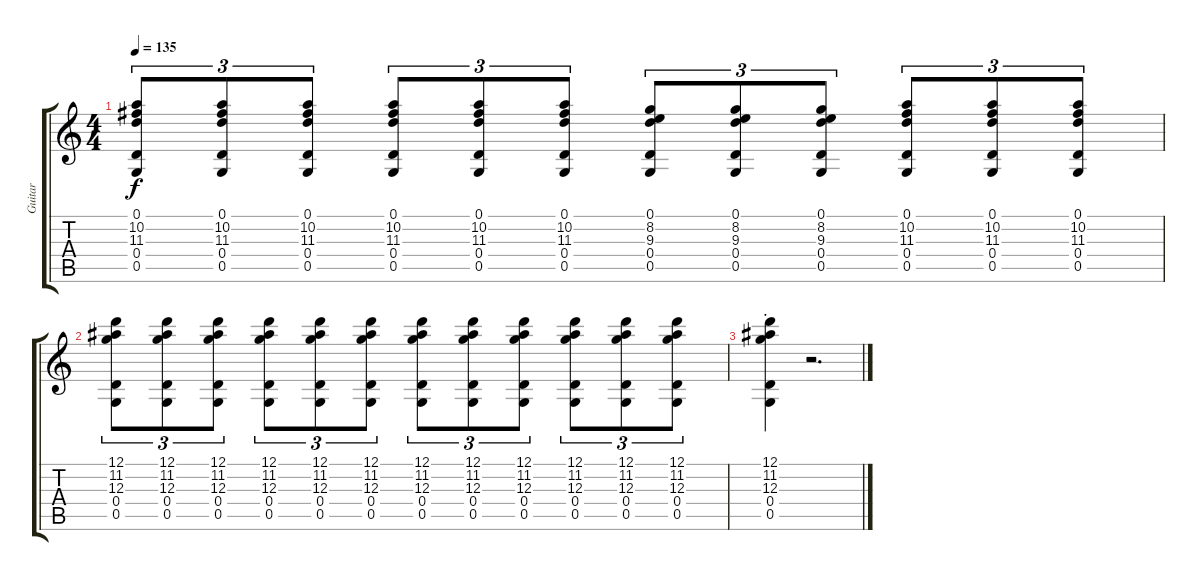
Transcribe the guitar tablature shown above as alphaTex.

\track ("Guitar" "Guitar") {instrument overdrivenguitar}
\staff {score tabs}
\tuning (D4 B3 G3 D3 G2 D2) {hide}
\ts (4 4)
\tempo 135
\clef g2
\ks c
(0.1 10.2 11.3 0.4 0.5).8{tu (3 2) dy f} (0.1 10.2 11.3 0.4 0.5).8{tu (3 2)} (0.1 10.2 11.3 0.4 0.5).8{tu (3 2)} (0.1 10.2 11.3 0.4 0.5).8{tu (3 2)} (0.1 10.2 11.3 0.4 0.5).8{tu (3 2)} (0.1 10.2 11.3 0.4 0.5).8{tu (3 2)} (0.1 8.2 9.3 0.4 0.5).8{tu (3 2)} (0.1 8.2 9.3 0.4 0.5).8{tu (3 2)} (0.1 8.2 9.3 0.4 0.5).8{tu (3 2)} (0.1 10.2 11.3 0.4 0.5).8{tu (3 2)} (0.1 10.2 11.3 0.4 0.5).8{tu (3 2)} (0.1 10.2 11.3 0.4 0.5).8{tu (3 2)} |
(12.1 11.2 12.3 0.4 0.5).8{tu (3 2)} (12.1 11.2 12.3 0.4 0.5).8{tu (3 2)} (12.1 11.2 12.3 0.4 0.5).8{tu (3 2)} (12.1 11.2 12.3 0.4 0.5).8{tu (3 2)} (12.1 11.2 12.3 0.4 0.5).8{tu (3 2)} (12.1 11.2 12.3 0.4 0.5).8{tu (3 2)} (12.1 11.2 12.3 0.4 0.5).8{tu (3 2)} (12.1 11.2 12.3 0.4 0.5).8{tu (3 2)} (12.1 11.2 12.3 0.4 0.5).8{tu (3 2)} (12.1 11.2 12.3 0.4 0.5).8{tu (3 2)} (12.1 11.2 12.3 0.4 0.5).8{tu (3 2)} (12.1 11.2 12.3 0.4 0.5).8{tu (3 2)} |
(12.1{st} 11.2{st} 12.3{st} 0.4{st} 0.5{st}).4 r.2{d}
